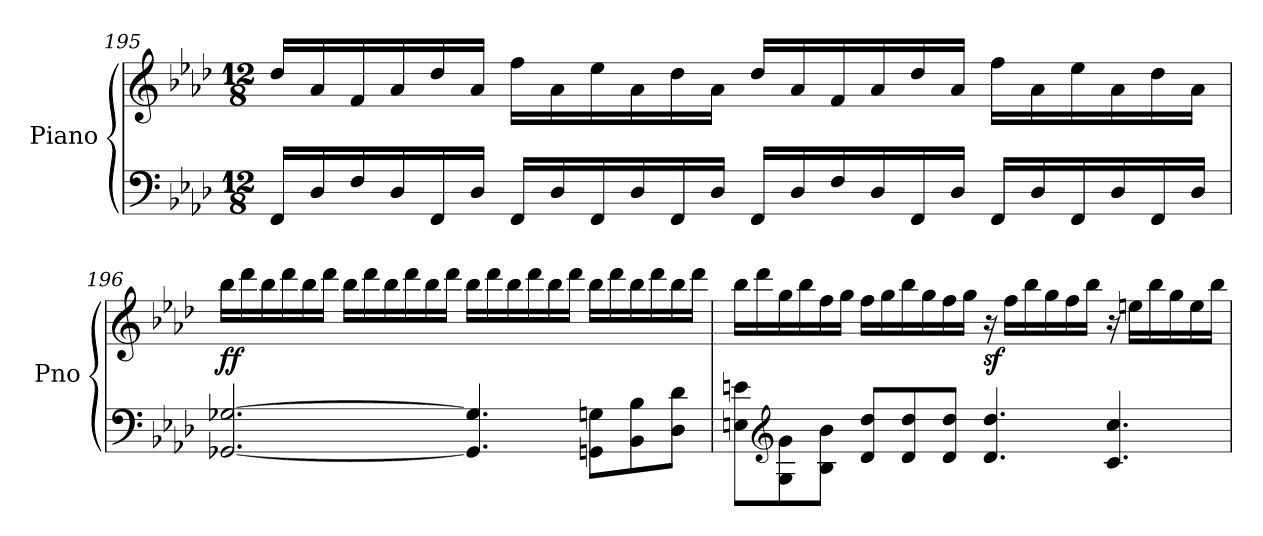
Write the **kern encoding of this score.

**kern	**kern	**dynam
*part1	*part1	*part1
*staff2	*staff1	*staff1/2
*I"Piano	*	*
*I'Pno	*	*
!!LO:LB:g=z
*clefF4	*clefG2	*
*k[b-e-a-d-]	*k[b-e-a-d-]	*
*M12/8	*M12/8	*
=195	=195	=195
16FF/LL	16dd-/LL	.
16D-/	16a-/	.
16F/	16f/	.
16D-/	16a-/	.
16FF/	16dd-/	.
16D-/JJ	16a-/JJ	.
16FF/LL	16ff\LL	.
16D-/	16a-\	.
16FF/	16ee-\	.
16D-/	16a-\	.
16FF/	16dd-\	.
16D-/JJ	16a-\JJ	.
16FF/LL	16dd-/LL	.
16D-/	16a-/	.
16F/	16f/	.
16D-/	16a-/	.
16FF/	16dd-/	.
16D-/JJ	16a-/JJ	.
16FF/LL	16ff\LL	.
16D-/	16a-\	.
16FF/	16ee-\	.
16D-/	16a-\	.
16FF/	16dd-\	.
16D-/JJ	16a-\JJ	.
!!LO:PB:g=z
=196	=196	=196
!	!	!LO:DY:b
[2.GG-X/ [2.G-X/	16bb-\LL	ff
.	16ddd-\	.
.	16bb-\	.
.	16ddd-\	.
.	16bb-\	.
.	16ddd-\JJ	.
.	16bb-\LL	.
.	16ddd-\	.
.	16bb-\	.
.	16ddd-\	.
.	16bb-\	.
.	16ddd-\JJ	.
4.GG-/] 4.G-/]	16bb-\LL	.
.	16ddd-\	.
.	16bb-\	.
.	16ddd-\	.
.	16bb-\	.
.	16ddd-\JJ	.
8GGn\ 8Gn\L	16bb-\LL	.
.	16ddd-\	.
8BB-\ 8B-\	16bb-\	.
.	16ddd-\	.
8D-\ 8d-\J	16bb-\	.
.	16ddd-\JJ	.
!!LO:LB:g=z
=197	=197	=197
8En\ 8en\L	16bb-\LL	.
.	16ddd-\	.
*clefG2	*	*
8G\ 8g\	16gg\	.
.	16bb-\	.
8B-\ 8b-\J	16ff\	.
.	16gg\JJ	.
8d-/ 8dd-/L	16ff\LL	.
.	16gg\	.
8d-/ 8dd-/	16bb-\	.
.	16gg\	.
8d-/ 8dd-/J	16ff\	.
.	16gg\JJ	.
!	!	!LO:DY:b
4.d-/ 4.dd-/	16r	sf
.	16ff\LL	.
.	16bb-\	.
.	16gg\	.
.	16ff\	.
.	16bb-\JJ	.
4.c/ 4.cc/	16r	.
.	16een\LL	.
.	16bb-\	.
.	16gg\	.
.	16ee\	.
.	16bb-\JJ	.
=	=	=
*-	*-	*-
